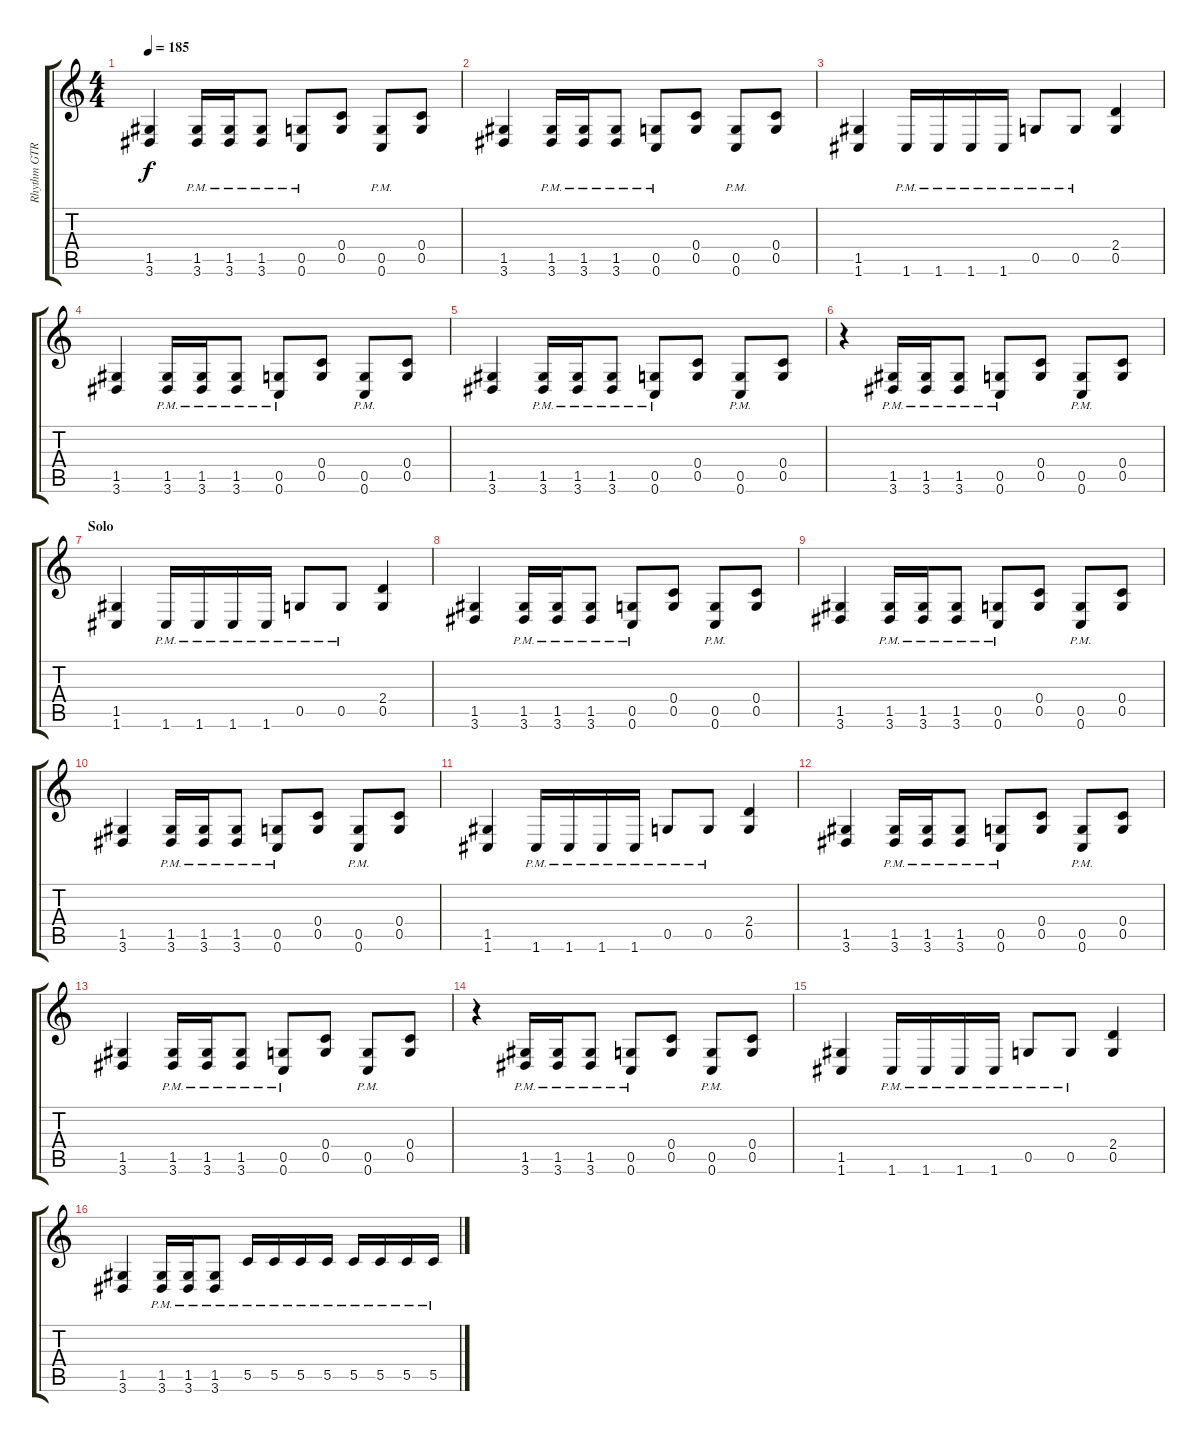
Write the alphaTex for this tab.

\track ("Rhythm GTR 1" "Rhythm GTR") {instrument overdrivenguitar}
\staff {score tabs}
\tuning (D4 A3 F3 C3 G2 C2) {hide}
\ts (4 4)
\tempo 185
\clef g2
\ks aminor
(1.5 3.6).4{dy f} (1.5{pm} 3.6{pm}).16 (1.5{pm} 3.6{pm}).16 (1.5{pm} 3.6{pm}).8 (0.5{pm} 0.6{pm}).8 (0.4 0.5).8 (0.5{pm} 0.6{pm}).8 (0.4 0.5).8 |
(1.5 3.6).4 (1.5{pm} 3.6{pm}).16 (1.5{pm} 3.6{pm}).16 (1.5{pm} 3.6{pm}).8 (0.5{pm} 0.6{pm}).8 (0.4 0.5).8 (0.5{pm} 0.6{pm}).8 (0.4 0.5).8 |
(1.5 1.6).4 1.6{pm}.16 1.6{pm}.16 1.6{pm}.16 1.6{pm}.16 0.5{pm}.8 0.5{pm}.8 (2.4 0.5).4 |
(1.5 3.6).4 (1.5{pm} 3.6{pm}).16 (1.5{pm} 3.6{pm}).16 (1.5{pm} 3.6{pm}).8 (0.5{pm} 0.6{pm}).8 (0.4 0.5).8 (0.5{pm} 0.6{pm}).8 (0.4 0.5).8 |
(1.5 3.6).4 (1.5{pm} 3.6{pm}).16 (1.5{pm} 3.6{pm}).16 (1.5{pm} 3.6{pm}).8 (0.5{pm} 0.6{pm}).8 (0.4 0.5).8 (0.5{pm} 0.6{pm}).8 (0.4 0.5).8 |
r.4 (1.5{pm} 3.6{pm}).16 (1.5{pm} 3.6{pm}).16 (1.5{pm} 3.6{pm}).8 (0.5{pm} 0.6{pm}).8 (0.4 0.5).8 (0.5{pm} 0.6{pm}).8 (0.4 0.5).8 |
\section ("" "Solo")
(1.5 1.6).4 1.6{pm}.16 1.6{pm}.16 1.6{pm}.16 1.6{pm}.16 0.5{pm}.8 0.5{pm}.8 (2.4 0.5).4 |
(1.5 3.6).4 (1.5{pm} 3.6{pm}).16 (1.5{pm} 3.6{pm}).16 (1.5{pm} 3.6{pm}).8 (0.5{pm} 0.6{pm}).8 (0.4 0.5).8 (0.5{pm} 0.6{pm}).8 (0.4 0.5).8 |
(1.5 3.6).4 (1.5{pm} 3.6{pm}).16 (1.5{pm} 3.6{pm}).16 (1.5{pm} 3.6{pm}).8 (0.5{pm} 0.6{pm}).8 (0.4 0.5).8 (0.5{pm} 0.6{pm}).8 (0.4 0.5).8 |
(1.5 3.6).4 (1.5{pm} 3.6{pm}).16 (1.5{pm} 3.6{pm}).16 (1.5{pm} 3.6{pm}).8 (0.5{pm} 0.6{pm}).8 (0.4 0.5).8 (0.5{pm} 0.6{pm}).8 (0.4 0.5).8 |
(1.5 1.6).4 1.6{pm}.16 1.6{pm}.16 1.6{pm}.16 1.6{pm}.16 0.5{pm}.8 0.5{pm}.8 (2.4 0.5).4 |
(1.5 3.6).4 (1.5{pm} 3.6{pm}).16 (1.5{pm} 3.6{pm}).16 (1.5{pm} 3.6{pm}).8 (0.5{pm} 0.6{pm}).8 (0.4 0.5).8 (0.5{pm} 0.6{pm}).8 (0.4 0.5).8 |
(1.5 3.6).4 (1.5{pm} 3.6{pm}).16 (1.5{pm} 3.6{pm}).16 (1.5{pm} 3.6{pm}).8 (0.5{pm} 0.6{pm}).8 (0.4 0.5).8 (0.5{pm} 0.6{pm}).8 (0.4 0.5).8 |
r.4 (1.5{pm} 3.6{pm}).16 (1.5{pm} 3.6{pm}).16 (1.5{pm} 3.6{pm}).8 (0.5{pm} 0.6{pm}).8 (0.4 0.5).8 (0.5{pm} 0.6{pm}).8 (0.4 0.5).8 |
(1.5 1.6).4 1.6{pm}.16 1.6{pm}.16 1.6{pm}.16 1.6{pm}.16 0.5{pm}.8 0.5{pm}.8 (2.4 0.5).4 |
(1.5 3.6).4 (1.5{pm} 3.6{pm}).16 (1.5{pm} 3.6{pm}).16 (1.5{pm} 3.6{pm}).8 5.5{pm}.16 5.5{pm}.16 5.5{pm}.16 5.5{pm}.16 5.5{pm}.16 5.5{pm}.16 5.5{pm}.16 5.5{pm}.16
